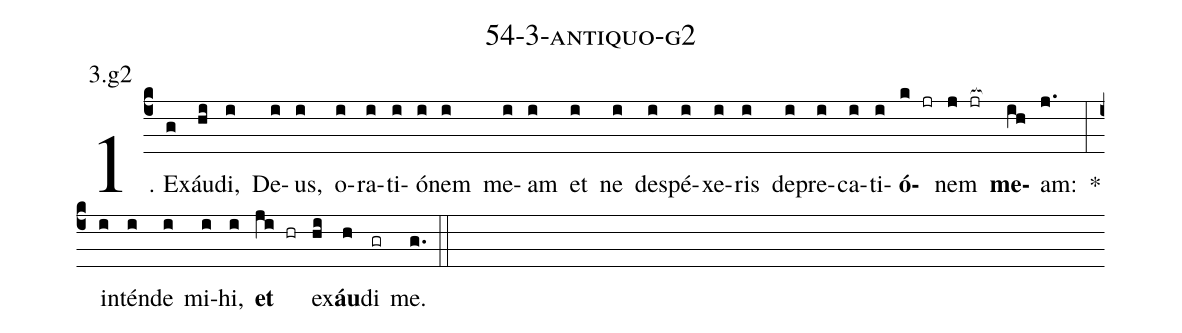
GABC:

name: 54-3-antiquo-g2;
annotation: 3.g2;
%%
(c4)1. Ex(g)áu(hi)di,(i) De(i)us,(i) o(i)ra(i)ti(i)ó(i)nem(i) me(i)am(i) et(i) ne(i) de(i)spé(i)xe(i)ris(i) de(i)pre(i)ca(i)ti(i)<b>ó</b>(k jr)nem(j jr[ocb:1{]) <b>me</b>(ih[ocb:0}])am:(j.) *(:) in(i)tén(i)de(i) mi(i)hi,(i) <b>et</b>(ji hr) ex(hi)<b>áu</b>(h)di(gr) me.(g.) (::)
